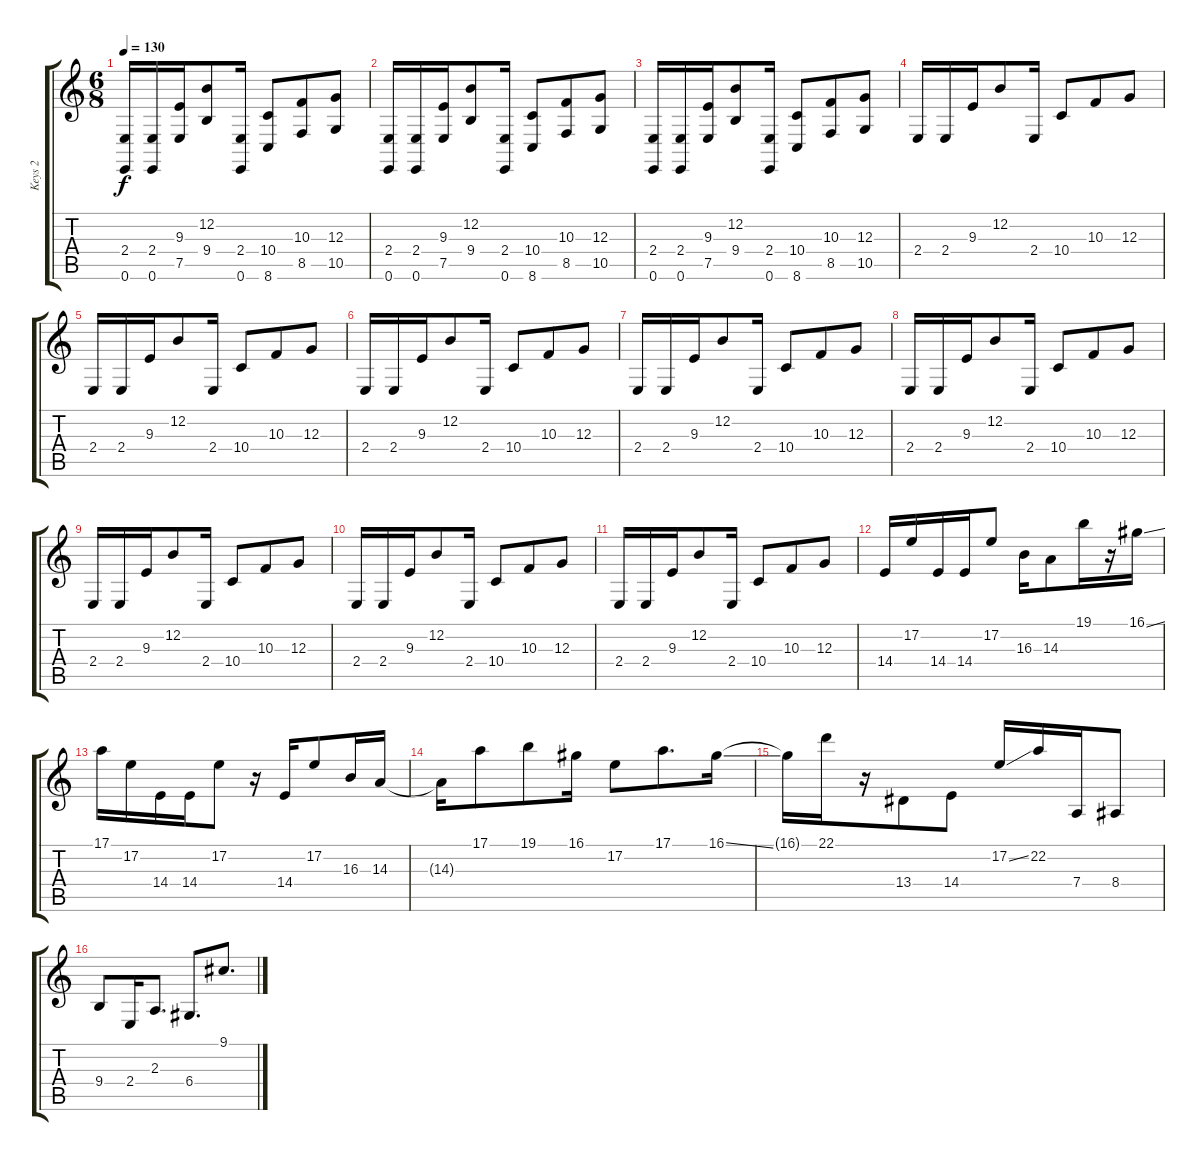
\track ("Keys 2" "Keys 2") {instrument rockorgan}
\staff {score tabs}
\tuning (E4 B3 G3 D3 A2 E2) {hide}
\ts (6 8)
\tempo 130
\clef g2
\ks c
(2.4 0.6).16{dy f} (2.4 0.6).16 (9.3 7.5).16 (12.2 9.4).8 (2.4 0.6).16 (10.4 8.6).8 (10.3 8.5).8 (12.3 10.5).8 |
(2.4 0.6).16 (2.4 0.6).16 (9.3 7.5).16 (12.2 9.4).8 (2.4 0.6).16 (10.4 8.6).8 (10.3 8.5).8 (12.3 10.5).8 |
(2.4 0.6).16 (2.4 0.6).16 (9.3 7.5).16 (12.2 9.4).8 (2.4 0.6).16 (10.4 8.6).8 (10.3 8.5).8 (12.3 10.5).8 |
2.4.16 2.4.16 9.3.16 12.2.8 2.4.16 10.4.8 10.3.8 12.3.8 |
2.4.16 2.4.16 9.3.16 12.2.8 2.4.16 10.4.8 10.3.8 12.3.8 |
2.4.16 2.4.16 9.3.16 12.2.8 2.4.16 10.4.8 10.3.8 12.3.8 |
2.4.16 2.4.16 9.3.16 12.2.8 2.4.16 10.4.8 10.3.8 12.3.8 |
2.4.16 2.4.16 9.3.16 12.2.8 2.4.16 10.4.8 10.3.8 12.3.8 |
2.4.16 2.4.16 9.3.16 12.2.8 2.4.16 10.4.8 10.3.8 12.3.8 |
2.4.16 2.4.16 9.3.16 12.2.8 2.4.16 10.4.8 10.3.8 12.3.8 |
2.4.16 2.4.16 9.3.16 12.2.8 2.4.16 10.4.8 10.3.8 12.3.8 |
14.4.16 17.2.16 14.4.16 14.4.16 17.2.8 16.3.16 14.3.8 19.1.16 r.16 16.1{ss}.16 |
17.1.16 17.2.16 14.4.16 14.4.16 17.2.8 r.16 14.4.16 17.2.8 16.3.16 14.3.16 |
14.3{t}.16 17.1.8 19.1.8 16.1.16 17.2.8 17.1.8{d} 16.1{ss}.16 |
16.1{t}.16 22.1.16 r.16 13.4.8 14.4.8 17.2{ss}.16 22.2.16 7.4.16 8.4.8 |
9.4.8 2.4.16 2.3.8{d} 6.4.8{d} 9.1.8{d}
